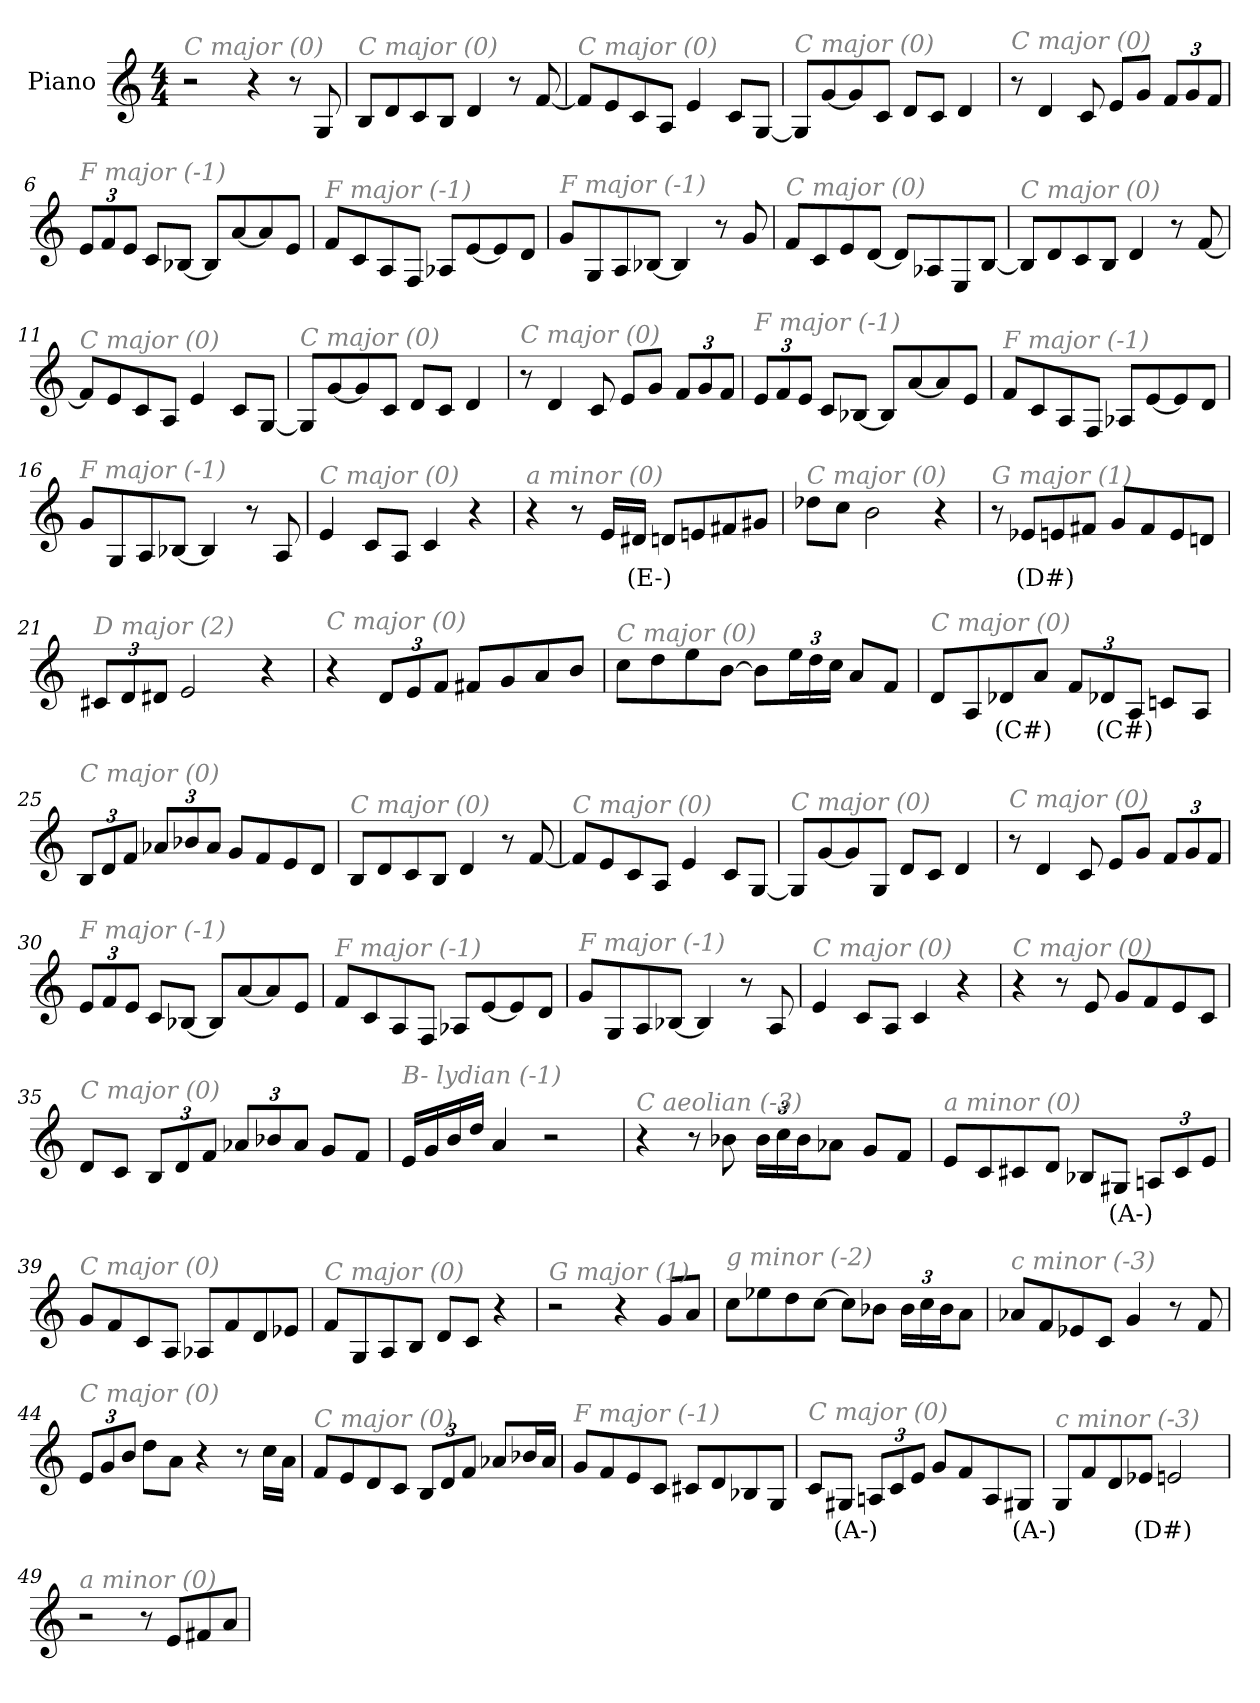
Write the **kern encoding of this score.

**kern	**text
*part1	*part1
*staff1	*staff1
*I"Piano	*
*I'Pno	*
*clefG2	*
*k[]	*
*M4/4	*
*MM230	*
=1	=1
!LO:TX:i:color=#808080:t=C major (0)	!
2r	.
4r	.
8r	.
8G/	.
=2	=2
!LO:TX:i:color=#808080:t=C major (0)	!
8B/L	.
8d/	.
8c/	.
8B/J	.
4d/	.
8r	.
[8f/	.
=3	=3
!LO:TX:i:color=#808080:t=C major (0)	!
8f/L]	.
8e/	.
8c/	.
8A/J	.
4e/	.
8c/L	.
[8G/J	.
=4	=4
!LO:TX:i:color=#808080:t=C major (0)	!
8G/L]	.
[8g/	.
8g/]	.
8c/J	.
8d/L	.
8c/J	.
4d/	.
!!LO:LB:g=z
=5	=5
!LO:TX:i:color=#808080:t=C major (0)	!
8r	.
4d/	.
8c/	.
8e/L	.
8g/J	.
*Xbrackettup	*
12f/L	.
12g/	.
12f/J	.
=6	=6
!LO:TX:i:color=#808080:t=F major (-1)	!
12e/L	.
12f/	.
12e/J	.
8c/L	.
[8B-X/J	.
8B-/L]	.
[8a/	.
8a/]	.
8e/J	.
=7	=7
!LO:TX:i:color=#808080:t=F major (-1)	!
8f/L	.
8c/	.
8A/	.
8F/J	.
8A-X/L	.
[8e/	.
8e/]	.
8d/J	.
=8	=8
!LO:TX:i:color=#808080:t=F major (-1)	!
8g/L	.
8G/	.
8A/	.
[8B-X/J	.
4B-/]	.
8r	.
8g/	.
!!LO:LB:g=z
=9	=9
!LO:TX:i:color=#808080:t=C major (0)	!
8f/L	.
8c/	.
8e/	.
[8d/J	.
8d/L]	.
8A-X/	.
8E/	.
[8B/J	.
=10	=10
!LO:TX:i:color=#808080:t=C major (0)	!
8B/L]	.
8d/	.
8c/	.
8B/J	.
4d/	.
8r	.
[8f/	.
=11	=11
!LO:TX:i:color=#808080:t=C major (0)	!
8f/L]	.
8e/	.
8c/	.
8A/J	.
4e/	.
8c/L	.
[8G/J	.
=12	=12
!LO:TX:i:color=#808080:t=C major (0)	!
8G/L]	.
[8g/	.
8g/]	.
8c/J	.
8d/L	.
8c/J	.
4d/	.
!!LO:LB:g=z
=13	=13
!LO:TX:i:color=#808080:t=C major (0)	!
8r	.
4d/	.
8c/	.
8e/L	.
8g/J	.
12f/L	.
12g/	.
12f/J	.
=14	=14
!LO:TX:i:color=#808080:t=F major (-1)	!
12e/L	.
12f/	.
12e/J	.
8c/L	.
[8B-X/J	.
8B-/L]	.
[8a/	.
8a/]	.
8e/J	.
=15	=15
!LO:TX:i:color=#808080:t=F major (-1)	!
8f/L	.
8c/	.
8A/	.
8F/J	.
8A-X/L	.
[8e/	.
8e/]	.
8d/J	.
=16	=16
!LO:TX:i:color=#808080:t=F major (-1)	!
8g/L	.
8G/	.
8A/	.
[8B-X/J	.
4B-/]	.
8r	.
8A/	.
!!LO:LB:g=z
=17	=17
!LO:TX:i:color=#808080:t=C major (0)	!
4e/	.
8c/L	.
8A/J	.
4c/	.
4r	.
=18	=18
!LO:TX:i:color=#808080:t=a minor (0)	!
4r	.
8r	.
16e/LL	.
16d#Xi/JJ	(E-)
8d/L	.
8en/	.
8f#X/	.
8g#X/J	.
=19	=19
!LO:TX:i:color=#808080:t=C major (0)	!
8dd-X\L	.
8cc\J	.
2b\	.
4r	.
=20	=20
!LO:TX:i:color=#808080:t=G major (1)	!
8r	.
8e-Xi/L	(D#)
8e/	.
8f#X/J	.
8g/L	.
8f#/	.
8e/	.
8dn/J	.
=21	=21
!LO:TX:i:color=#808080:t=D major (2)	!
12c#X/L	.
12d/	.
12d#X/J	.
2e/	.
4r	.
!!LO:LB:g=z
=22	=22
!LO:TX:i:color=#808080:t=C major (0)	!
4r	.
12d/L	.
12e/	.
12f/J	.
8f#X/L	.
8g/	.
8a/	.
8b/J	.
=23	=23
!LO:TX:i:color=#808080:t=C major (0)	!
8cc\L	.
8dd\	.
8ee\	.
[8b\J	.
8b\L]	.
24ee\L	.
24dd\	.
24cc\JJ	.
8a/L	.
8f/J	.
=24	=24
!LO:TX:i:color=#808080:t=C major (0)	!
8d/L	.
8A/	.
8d-Xi/	(C#)
8a/J	.
12f/L	.
12d-Xi/	(C#)
12A/J	.
8cn/L	.
8A/J	.
=25	=25
!LO:TX:i:color=#808080:t=C major (0)	!
12B/L	.
12d/	.
12f/J	.
12a-X/L	.
12b-X/	.
12a-/J	.
8g/L	.
8f/	.
8e/	.
8d/J	.
!!LO:LB:g=z
=26	=26
!LO:TX:i:color=#808080:t=C major (0)	!
8B/L	.
8d/	.
8c/	.
8B/J	.
4d/	.
8r	.
[8f/	.
=27	=27
!LO:TX:i:color=#808080:t=C major (0)	!
8f/L]	.
8e/	.
8c/	.
8A/J	.
4e/	.
8c/L	.
[8G/J	.
=28	=28
!LO:TX:i:color=#808080:t=C major (0)	!
8G/L]	.
[8g/	.
8g/]	.
8G/J	.
8d/L	.
8c/J	.
4d/	.
=29	=29
!LO:TX:i:color=#808080:t=C major (0)	!
8r	.
4d/	.
8c/	.
8e/L	.
8g/J	.
12f/L	.
12g/	.
12f/J	.
!!LO:LB:g=z
=30	=30
!LO:TX:i:color=#808080:t=F major (-1)	!
12e/L	.
12f/	.
12e/J	.
8c/L	.
[8B-X/J	.
8B-/L]	.
[8a/	.
8a/]	.
8e/J	.
=31	=31
!LO:TX:i:color=#808080:t=F major (-1)	!
8f/L	.
8c/	.
8A/	.
8F/J	.
8A-X/L	.
[8e/	.
8e/]	.
8d/J	.
=32	=32
!LO:TX:i:color=#808080:t=F major (-1)	!
8g/L	.
8G/	.
8A/	.
[8B-X/J	.
4B-/]	.
8r	.
8A/	.
=33	=33
!LO:TX:i:color=#808080:t=C major (0)	!
4e/	.
8c/L	.
8A/J	.
4c/	.
4r	.
!!LO:LB:g=z
=34	=34
!LO:TX:i:color=#808080:t=C major (0)	!
4r	.
8r	.
8e/	.
8g/L	.
8f/	.
8e/	.
8c/J	.
=35	=35
!LO:TX:i:color=#808080:t=C major (0)	!
8d/L	.
8c/J	.
12B/L	.
12d/	.
12f/J	.
12a-X/L	.
12b-X/	.
12a-/J	.
8g/L	.
8f/J	.
=36	=36
!LO:TX:i:color=#808080:t=B- lydian (-1)	!
16e/LL	.
16g/	.
16b/	.
16dd/JJ	.
4a/	.
2r	.
=37	=37
!LO:TX:i:color=#808080:t=C aeolian (-3)	!
4r	.
8r	.
8b-X\	.
24b-\LL	.
24cc\	.
24b-\J	.
8a-X\J	.
8g/L	.
8f/J	.
!!LO:LB:g=z
=38	=38
!LO:TX:i:color=#808080:t=a minor (0)	!
8e/L	.
8c/	.
8c#X/	.
8d/J	.
8B-X/L	.
8G#Xi/J	(A-)
12An/L	.
12c#/	.
12e/J	.
=39	=39
!LO:TX:i:color=#808080:t=C major (0)	!
8g/L	.
8f/	.
8c/	.
8A/J	.
8A-X/L	.
8f/	.
8d/	.
8e-X/J	.
=40	=40
!LO:TX:i:color=#808080:t=C major (0)	!
8f/L	.
8G/	.
8A/	.
8B/J	.
8d/L	.
8c/J	.
4r	.
=41	=41
!LO:TX:i:color=#808080:t=G major (1)	!
2r	.
4r	.
8g/L	.
8a/J	.
!!LO:PB:g=z
=42	=42
!LO:TX:i:color=#808080:t=g minor (-2)	!
8cc\L	.
8ee-X\	.
8dd\	.
[8cc\J	.
8cc\L]	.
8b-X\J	.
24b-\LL	.
24cc\	.
24b-\J	.
8a\J	.
=43	=43
!LO:TX:i:color=#808080:t=c minor (-3)	!
8a-X/L	.
8f/	.
8e-X/	.
8c/J	.
4g/	.
8r	.
8f/	.
=44	=44
!LO:TX:i:color=#808080:t=C major (0)	!
12e/L	.
12g/	.
12b/J	.
8dd\L	.
8a\J	.
4r	.
8r	.
16cc\LL	.
16a\JJ	.
=45	=45
!LO:TX:i:color=#808080:t=C major (0)	!
8f/L	.
8e/	.
8d/	.
8c/J	.
12B/L	.
12d/	.
12f/J	.
8a-X/L	.
16b-X/L	.
16a-/JJ	.
!!LO:LB:g=z
=46	=46
!LO:TX:i:color=#808080:t=F major (-1)	!
8g/L	.
8f/	.
8e/	.
8c/J	.
8c#X/L	.
8d/	.
8B-X/	.
8G/J	.
=47	=47
!LO:TX:i:color=#808080:t=C major (0)	!
8c/L	.
8G#Xi/J	(A-)
12An/L	.
12c/	.
12e/J	.
8g/L	.
8f/	.
8A/	.
8G#Xi/J	(A-)
=48	=48
!LO:TX:i:color=#808080:t=c minor (-3)	!
8G/L	.
8f/	.
8d/	.
8e-Xi/J	(D#)
2e/	.
=49	=49
!LO:TX:i:color=#808080:t=a minor (0)	!
2r	.
8r	.
8e/L	.
8f#X/	.
8a/J	.
=	=
*-	*-
